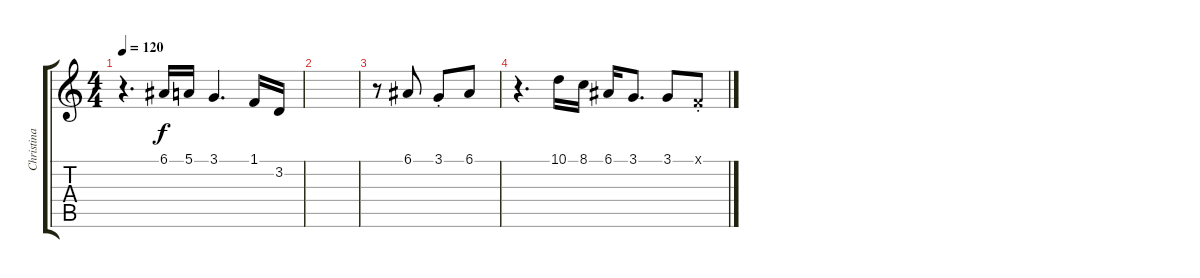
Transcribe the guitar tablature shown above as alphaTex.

\track ("Christina" "Christina") {instrument lead6voice}
\staff {score tabs}
\tuning (E4 B3 G3 D3 A2 E2) {hide}
\ts (4 4)
\tempo 120
\clef g2
\ks c
r.4{d dy f} 6.1.16 5.1.16 3.1.4{d} 1.1.16 3.2.16 |
|
r.8 6.1.8 3.1{st}.8 6.1.8 |
r.4{d} 10.1.16 8.1.16 6.1.16 3.1.8{d} 3.1.8 1.1{st x}.8
